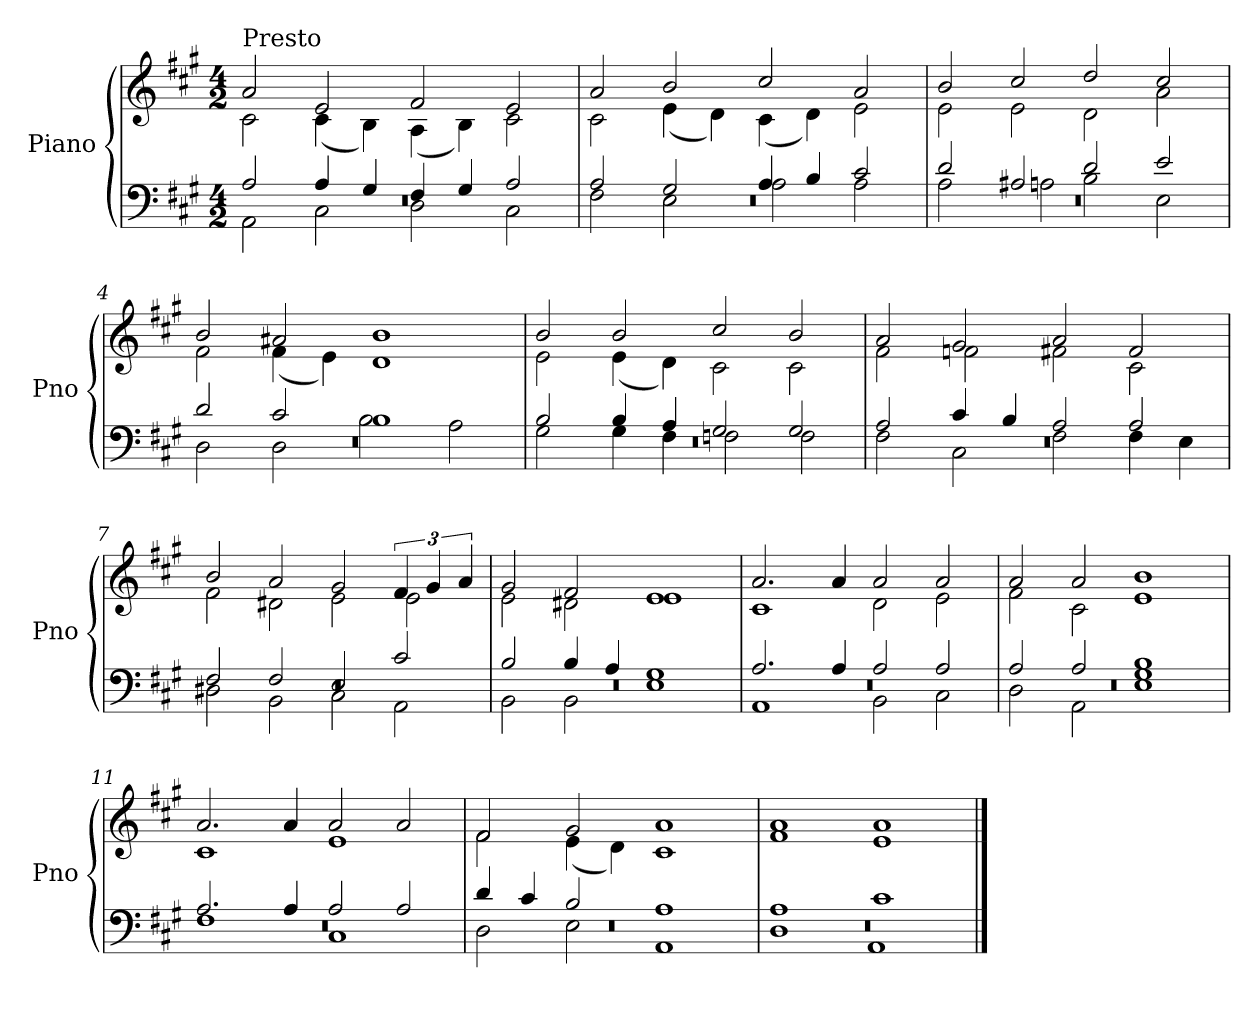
**kern	**kern
*part1	*part1
*staff2	*staff1
*I"Piano	*
*I'Pno	*
*clefF4	*clefG2
*k[f#c#g#]	*k[f#c#g#]
*A:	*A:
*M4/2	*M4/2
=1	=1
*^	*^
*	*^	*	*
!	!	!	!LO:TX:a:t=Presto	!
0r	2A/	2AA\	2a/	2c#\
.	4A/	2C#\	2e/	(4c#\
.	4G#/	.	.	4B\)
.	4F#/	2D\	2f#/	(4A\
.	4G#/	.	.	4B\)
.	2A/	2C#\	2e/	2c#\
=2	=2	=2	=2	=2
0r	2A/	2F#\	2a/	2c#\
.	2G#/	2E\	2b/	(4e\
.	.	.	.	4d\)
.	4A/	2A\	2cc#/	(4c#\
.	4B/	.	.	4d\)
.	2c#/	2A\	2a/	2e\
=3	=3	=3	=3	=3
0r	2d/	2A\	2b/	2e\
.	2A#X/	2A\	2cc#/	2e\
.	2d/	2B\	2dd/	2d\
.	2e/	2E\	2cc#/	2a\
=4	=4	=4	=4	=4
0r	2d/	2D\	2b/	2f#\
.	2c#/	2D\	2a#X/	(4f#\
.	.	.	.	4e\)
.	1B	2B\	1b	1d
.	.	2A\	.	.
=5	=5	=5	=5	=5
0r	2B/	2G#\	2b/	2e\
.	4B/	4G#\	2b/	(4e\
.	4A/	4F#\	.	4d\)
.	2G#/	2Fn\	2cc#/	2c#\
.	2G#/	2F\	2b/	2c#\
!!LO:LB:g=z	!!
=6	=6	=6	=6	=6
0r	2A/	2F#\	2a/	2f#\
.	4c#/	2C#\	2g#/	2fn\
.	4B/	.	.	.
.	2A/	2F#\	2a/	2f#X\
.	2A/	4F#\	2f#/	2c#\
.	.	4E\	.	.
=7	=7	=7	=7	=7
0r	2F#/	2D#X\	2b/	2f#\
.	2F#/	2BB\	2a/	2d#X\
.	2E/	2C#\	2g#/	2e\
.	2c#/	2AA\	6f#/	2e\
.	.	.	6g#/	.
.	.	.	6a/	.
=8	=8	=8	=8	=8
0r	2B/	2BB\	2g#/	2e\
.	4B/	2BB\	2f#/	2d#X\
.	4A/	.	.	.
.	1G#	1E	1e	1e
=9	=9	=9	=9	=9
0r	2.A/	1AA	2.a/	1c#
.	4A/	.	4a/	.
.	2A/	2BB\	2a/	2d\
.	2A/	2C#\	2a/	2e\
=10	=10	=10	=10	=10
0r	2A/	2D\	2a/	2f#\
.	2A/	2AA\	2a/	2c#\
.	1B	1E 1G#	1b	1e
!!LO:LB:g=z	!!
=11	=11	=11	=11	=11
0r	2.A/	1F#	2.a/	1c#
.	4A/	.	4a/	.
.	2A/	1C#	2a/	1e
.	2A/	.	2a/	.
=12	=12	=12	=12	=12
0r	4d/	2D\	2f#/	2f#\
.	4c#/	.	.	.
.	2B/	2E\	2g#/	(4e\
.	.	.	.	4d\)
.	1A	1AA	1a	1c#
=13	=13	=13	=13	=13
0r	1A	1D	1a	1f#
.	1c#	1AA	1a	1e
*v	*v	*v	*	*
*	*v	*v
==	==
*-	*-
